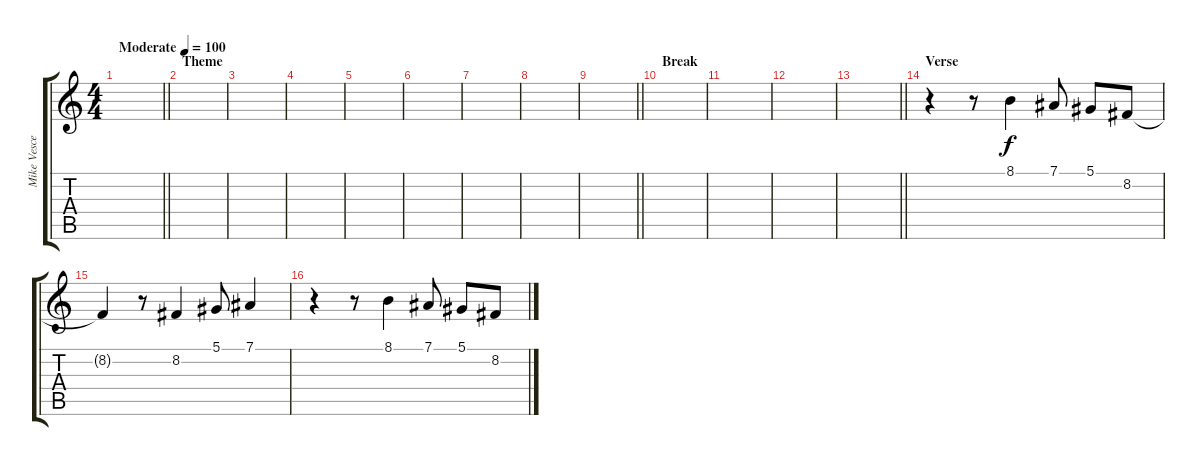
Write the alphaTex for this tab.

\track ("Mike Vescera" "Mike Vesce") {instrument lead2sawtooth}
\staff {score tabs}
\tuning (Eb4 Bb3 Gb3 Db3 Ab2 Eb2) {hide}
\ts (4 4)
\tempo (100 "Moderate")
\clef g2
\barLineRight lightlight
\ks c
|
\section ("" "Theme")
|
|
|
|
|
|
|
\barLineRight lightlight
|
\section ("" "Break")
|
|
|
\barLineRight lightlight
|
\section ("" "Verse")
r.4 r.8 8.1.4 7.1.8 5.1.8 8.2.8 |
8.2{t}.4 r.8 8.2.4 5.1.8 7.1.4 |
r.4 r.8 8.1.4 7.1.8 5.1.8 8.2.8
